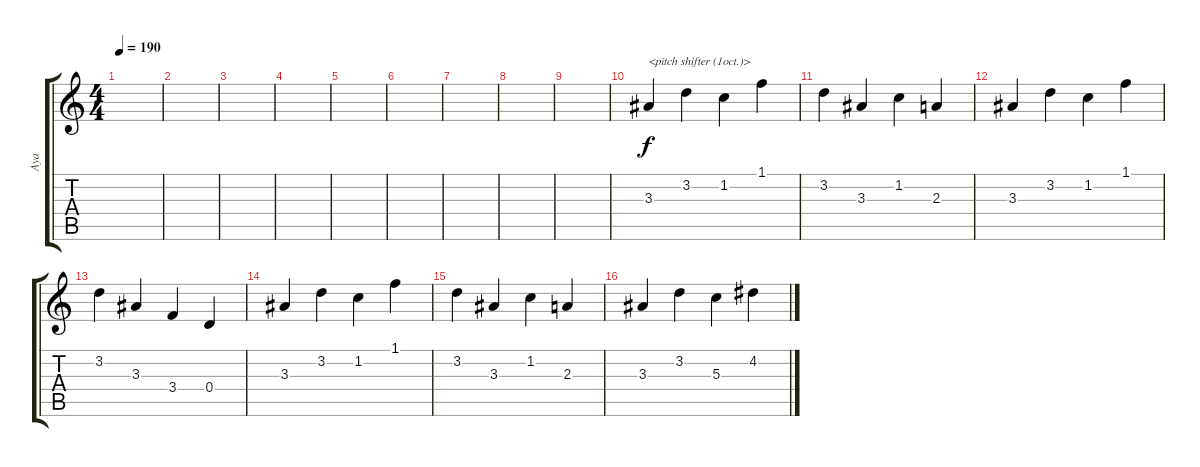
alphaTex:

\track ("Aya" "Aya") {instrument distortionguitar}
\staff {score tabs}
\tuning (E4 B3 G3 D3 A2 E2) {hide}
\ts (4 4)
\tempo 190
\clef g2
\ks c
|
|
|
|
|
|
|
|
|
3.3.4{txt "<pitch shifter (1oct.)>" volume 16} 3.2.4 1.2.4 1.1.4 |
3.2.4 3.3.4 1.2.4 2.3.4 |
3.3.4 3.2.4 1.2.4 1.1.4 |
3.2.4 3.3.4 3.4.4 0.4.4 |
3.3.4 3.2.4 1.2.4 1.1.4 |
3.2.4 3.3.4 1.2.4 2.3.4 |
3.3.4 3.2.4 5.3.4 4.2.4
